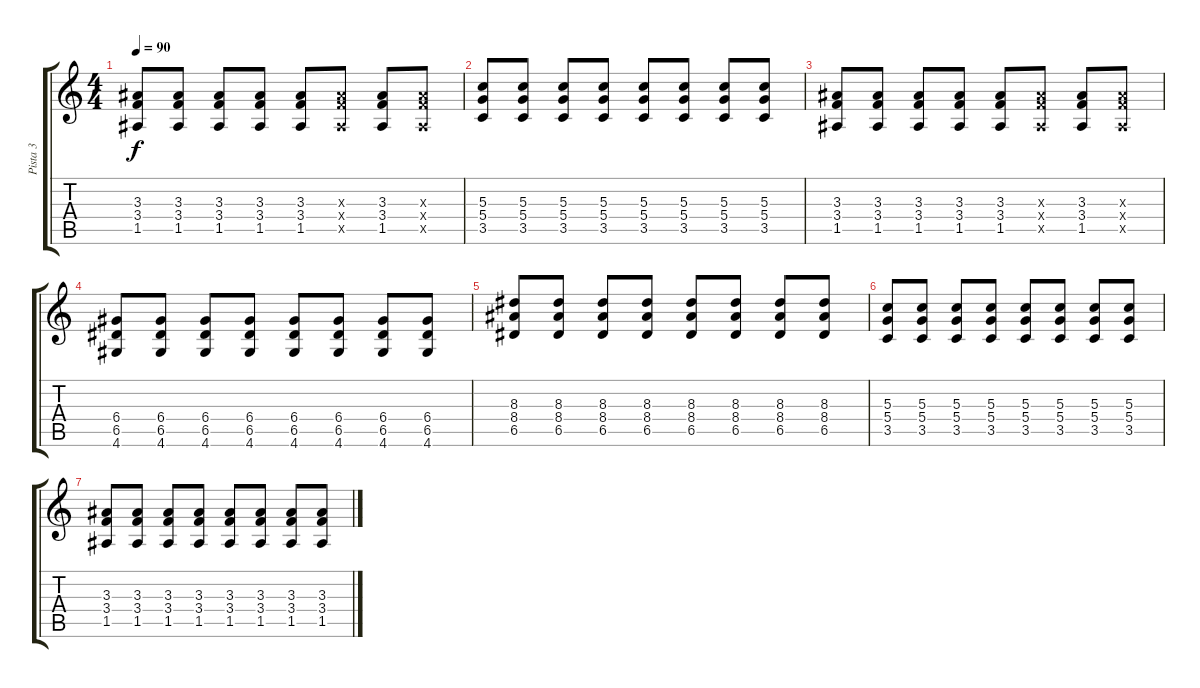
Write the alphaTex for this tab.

\track ("Pista 3" "Pista 3") {instrument distortionguitar}
\staff {score tabs}
\tuning (E4 B3 G3 D3 A2 E2) {hide}
\ts (4 4)
\tempo 90
\clef g2
\ks c
(3.3 3.4 1.5).8{dy f} (3.3 3.4 1.5).8 (3.3 3.4 1.5).8 (3.3 3.4 1.5).8 (3.3 3.4 1.5).8 (3.3{x} 3.4{x} 1.5{x}).8 (3.3 3.4 1.5).8 (3.3{x} 3.4{x} 1.5{x}).8 |
(5.3 5.4 3.5).8 (5.3 5.4 3.5).8 (5.3 5.4 3.5).8 (5.3 5.4 3.5).8 (5.3 5.4 3.5).8 (5.3 5.4 3.5).8 (5.3 5.4 3.5).8 (5.3 5.4 3.5).8 |
(3.3 3.4 1.5).8 (3.3 3.4 1.5).8 (3.3 3.4 1.5).8 (3.3 3.4 1.5).8 (3.3 3.4 1.5).8 (3.3{x} 3.4{x} 1.5{x}).8 (3.3 3.4 1.5).8 (3.3{x} 3.4{x} 1.5{x}).8 |
(6.4 6.5 4.6).8 (6.4 6.5 4.6).8 (6.4 6.5 4.6).8 (6.4 6.5 4.6).8 (6.4 6.5 4.6).8 (6.4 6.5 4.6).8 (6.4 6.5 4.6).8 (6.4 6.5 4.6).8 |
(8.3 8.4 6.5).8 (8.3 8.4 6.5).8 (8.3 8.4 6.5).8 (8.3 8.4 6.5).8 (8.3 8.4 6.5).8 (8.3 8.4 6.5).8 (8.3 8.4 6.5).8 (8.3 8.4 6.5).8 |
(5.3 5.4 3.5).8 (5.3 5.4 3.5).8 (5.3 5.4 3.5).8 (5.3 5.4 3.5).8 (5.3 5.4 3.5).8 (5.3 5.4 3.5).8 (5.3 5.4 3.5).8 (5.3 5.4 3.5).8 |
(3.3 3.4 1.5).8 (3.3 3.4 1.5).8 (3.3 3.4 1.5).8 (3.3 3.4 1.5).8 (3.3 3.4 1.5).8 (3.3 3.4 1.5).8 (3.3 3.4 1.5).8 (3.3 3.4 1.5).8
